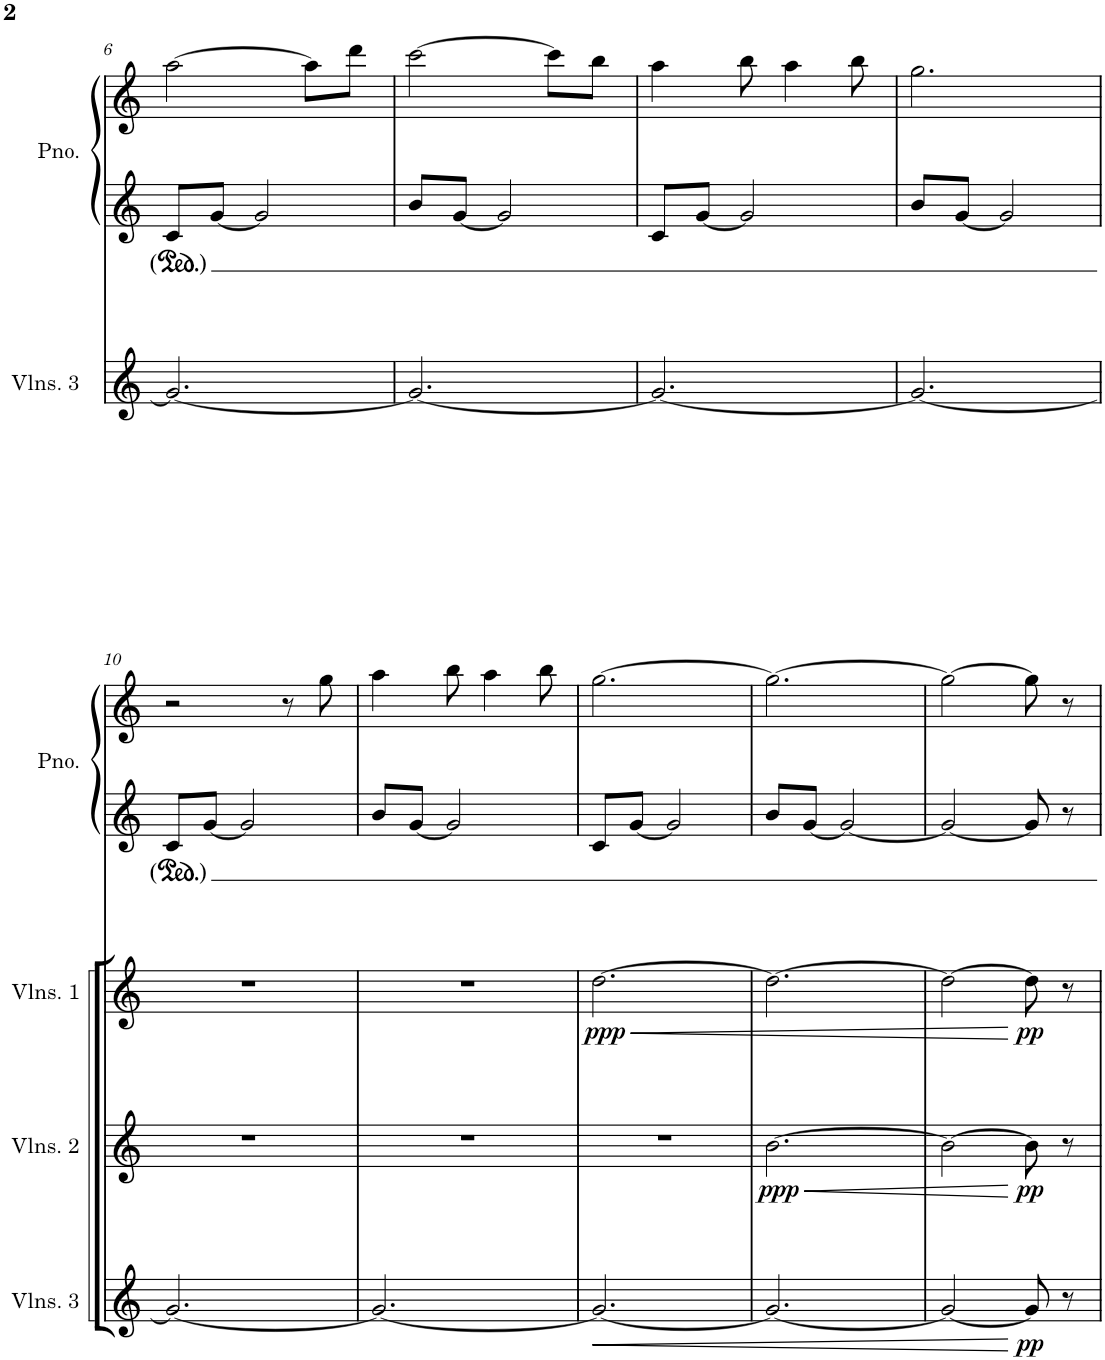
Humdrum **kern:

**kern	**dynam	**kern	**dynam	**kern	**dynam	**kern	**kern
*part4	*part4	*part3	*part3	*part2	*part2	*part1	*part1
*staff5	*staff5	*staff4	*staff4	*staff3	*staff3	*staff2	*staff1
*I"Violins 3	*	*I"Violins 2	*	*I"Violins 1	*	*I"Piano	*
*I'Vlns. 3	*	*I'Vlns. 2	*	*I'Vlns. 1	*	*I'Pno.	*
!!LO:PB:g=z
*clefG2	*	*clefG2	*	*clefG2	*	*clefG2	*clefG2
*k[]	*	*k[]	*	*k[]	*	*k[]	*k[]
*M6/8	*	*M6/8	*	*M6/8	*	*M6/8	*M6/8
=6	=6	=6	=6	=6	=6	=6	=6
2.g/_	.	2.r	.	2.r	.	8c/L	[2aa\
.	.	.	.	.	.	[8g/J	.
.	.	.	.	.	.	2g/]	.
.	.	.	.	.	.	.	8aa\L]
.	.	.	.	.	.	.	8ddd\J
=7	=7	=7	=7	=7	=7	=7	=7
2.g/_	.	2.r	.	2.r	.	8b/L	[2ccc\
.	.	.	.	.	.	[8g/J	.
.	.	.	.	.	.	2g/]	.
.	.	.	.	.	.	.	8ccc\L]
.	.	.	.	.	.	.	8bb\J
=8	=8	=8	=8	=8	=8	=8	=8
2.g/_	.	2.r	.	2.r	.	8c/L	4aa\
.	.	.	.	.	.	[8g/J	.
.	.	.	.	.	.	2g/]	8bb\
.	.	.	.	.	.	.	4aa\
.	.	.	.	.	.	.	8bb\
=9	=9	=9	=9	=9	=9	=9	=9
2.g/_	.	2.r	.	2.r	.	8b/L	2.gg\
.	.	.	.	.	.	[8g/J	.
.	.	.	.	.	.	2g/]	.
!!LO:LB:g=z
=10	=10	=10	=10	=10	=10	=10	=10
2.g/_	.	2.r	.	2.r	.	8c/L	2r
.	.	.	.	.	.	[8g/J	.
.	.	.	.	.	.	2g/]	.
.	.	.	.	.	.	.	8r
.	.	.	.	.	.	.	8gg\
=11	=11	=11	=11	=11	=11	=11	=11
2.g/_	.	2.r	.	2.r	.	8b/L	4aa\
.	.	.	.	.	.	[8g/J	.
.	.	.	.	.	.	2g/]	8bb\
.	.	.	.	.	.	.	4aa\
.	.	.	.	.	.	.	8bb\
=12	=12	=12	=12	=12	=12	=12	=12
!	!LO:HP:b	!	!	!	!LO:HP:b	!	!
!	!	!	!	!	!LO:DY:n=1:b	!	!
2.g/_	<	2.r	.	[2.dd\	< ppp	8c/L	[2.gg\
.	.	.	.	.	.	[8g/J	.
.	.	.	.	.	.	2g/]	.
=13	=13	=13	=13	=13	=13	=13	=13
!	!	!	!LO:HP:b	!	!	!	!
!	!	!	!LO:DY:n=1:b	!	!	!	!
2.g/_	.	[2.b\	< ppp	2.dd\_	.	8b/L	2.gg\_
.	.	.	.	.	.	[8g/J	.
.	.	.	.	.	.	2g/_	.
=14	=14	=14	=14	=14	=14	=14	=14
2g/_	.	2b\_	.	2dd\_	.	2g/_	2gg\_
!	!LO:DY:n=1:b	!	!LO:DY:n=1:b	!	!LO:DY:n=1:b	!	!
8g/]	[ pp	8b\]	[ pp	8dd\]	[ pp	8g/]	8gg\]
8r	.	8r	.	8r	.	8r	8r
=	=	=	=	=	=	=	=
*-	*-	*-	*-	*-	*-	*-	*-
